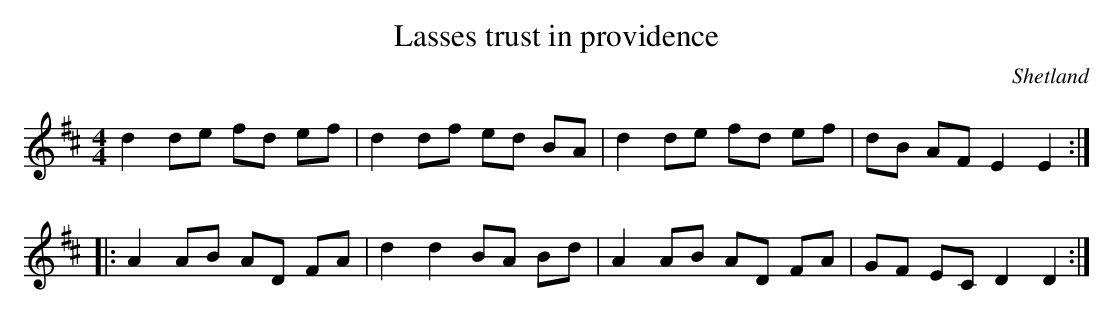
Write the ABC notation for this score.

X:1
T:Lasses trust in providence
O:Shetland
M:4/4
K:D
d2de fd ef|d2df ed BA|d2de fd ef|dB AF E2E2::
A2AB AD FA|d2d2 BA Bd|A2AB AD FA|GF EC D2D2:|
